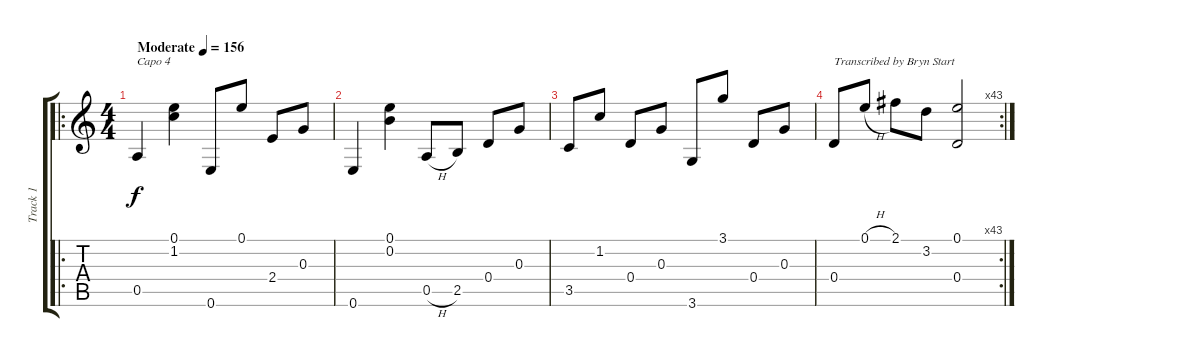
\track ("Track 1" "Track 1") {instrument acousticguitarsteel}
\staff {score tabs}
\tuning (E4 B3 G3 D3 A2 E2) {hide}
\ro
\ts (4 4)
\tempo (156 "Moderate")
\clef g2
\ks c
0.5.4{txt "Capo 4" dy f instrument acousticguitarsteel} (0.1 1.2).4 0.6.8 0.1.8 2.4.8 0.3.8 |
0.6.4 (0.1 0.2).4 0.5{h}.8 2.5.8 0.4.8 0.3.8 |
3.5.8 1.2.8 0.4.8 0.3.8 3.6.8 3.1.8 0.4.8 0.3.8 |
\rc 43
0.4.8{txt "Transcribed by Bryn Start"} 0.1{h}.8 2.1.8 3.2.8 (0.1 0.4).2
